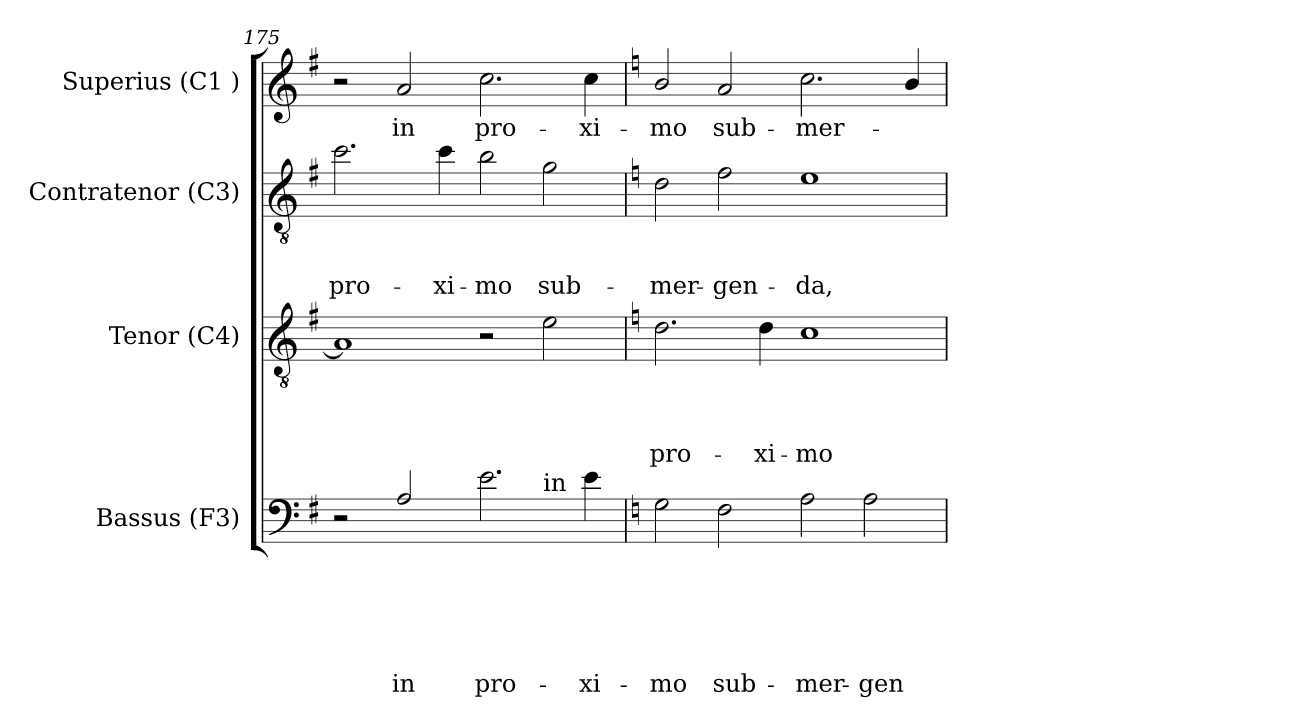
**kern	**text	**text	**text	**text	**text	**text	**kern	**text	**text	**text	**text	**kern	**text	**text	**text	**kern	**text
*part4	*part4	*part4	*part4	*part4	*part4	*part4	*part3	*part3	*part3	*part3	*part3	*part2	*part2	*part2	*part2	*part1	*part1
*staff4	*staff4	*staff4	*staff4	*staff4	*staff4	*staff4	*staff3	*staff3	*staff3	*staff3	*staff3	*staff2	*staff2	*staff2	*staff2	*staff1	*staff1
*I"Bassus (F3)	*	*	*	*	*	*	*I"Tenor (C4)	*	*	*	*	*I"Contratenor (C3)	*	*	*	*I"Superius (C1 )	*
*I'Bass.	*	*	*	*	*	*	*I'T.	*	*	*	*	*I'C.	*	*	*	*I'S.	*
*clefF4	*	*	*	*	*	*	*clefGv2	*	*	*	*	*clefGv2	*	*	*	*clefG2	*
*k[f#]	*	*	*	*	*	*	*k[f#]	*	*	*	*	*k[f#]	*	*	*	*k[f#]	*
*G:	*	*	*	*	*	*	*G:	*	*	*	*	*G:	*	*	*	*G:	*
=175	=175	=175	=175	=175	=175	=175	=175	=175	=175	=175	=175	=175	=175	=175	=175	=175	=175
!	!	!	!	!	!	!	!	!	!	!	!	!	!	!	!LO:LY:b	!	!
*^	*	*	*	*	*	*	*	*	*	*	*	*	*	*	*	*	*
2r	1.ryy	.	.	.	.	.	.	1A]	.	.	.	.	2.cc\	.	.	pro-	2r	.
!	!	!	!	!	!	!	!LO:LY:b	!	!	!	!	!	!	!	!	!	!	!LO:LY:b
2A/	.	.	.	.	.	.	in	.	.	.	.	.	.	.	.	.	2a/	-in
!	!	!	!	!	!	!	!	!	!	!	!	!	!	!	!	!LO:LY:b	!	!
.	.	.	.	.	.	.	.	.	.	.	.	.	4cc\	.	.	-xi-	.	.
!	!	!	!	!	!	!	!LO:LY:b	!	!	!	!	!	!	!	!	!LO:LY:b	!	!LO:LY:b
2.e\	.	.	.	.	.	.	pro-	2r	.	.	.	.	2b\	.	.	-mo	2.cc\	pro-
!	!LO:TX:a:t=in	!	!	!	!	!	!	!	!	!	!	!	!	!	!	!	!	!
!	!	!	!	!	!	!	!	!	!	!	!	!	!	!	!	!LO:LY:b	!	!
.	2ryy	.	.	.	.	.	.	2e\	.	.	.	.	2g\	.	.	sub-	.	.
!	!	!	!	!	!	!	!LO:LY:b	!	!	!	!	!	!	!	!	!	!	!LO:LY:b
4e\	.	.	.	.	.	.	-xi-	.	.	.	.	.	.	.	.	.	4cc\	-xi-
*v	*v	*	*	*	*	*	*	*	*	*	*	*	*	*	*	*	*	*
!!LO:LB:g=z
=176	=176	=176	=176	=176	=176	=176	=176	=176	=176	=176	=176	=176	=176	=176	=176	=176	=176
*k[]	*	*	*	*	*	*	*k[]	*	*	*	*	*k[]	*	*	*	*k[]	*
*C:	*	*	*	*	*	*	*C:	*	*	*	*	*C:	*	*	*	*C:	*
*^	*	*	*	*	*	*	*	*	*	*	*	*	*	*	*	*	*
!	!	!	!	!	!	!	!LO:LY:b	!	!	!	!	!LO:LY:b	!	!	!	!LO:LY:b	!	!LO:LY:b
*v	*v	*	*	*	*	*	*	*	*	*	*	*	*	*	*	*	*	*
2G\	.	.	.	.	.	-mo	2.d\	.	.	.	pro-	2d\	.	.	-mer-	2b/	-mo
!	!	!	!	!	!	!LO:LY:b	!	!	!	!	!	!	!	!	!LO:LY:b	!	!LO:LY:b
2F\	.	.	.	.	.	sub-	.	.	.	.	.	2f\	.	.	-gen-	2a/	sub-
!	!	!	!	!	!	!	!	!	!	!	!LO:LY:b	!	!	!	!	!	!
.	.	.	.	.	.	.	4d\	.	.	.	-xi-	.	.	.	.	.	.
!	!	!	!	!	!	!LO:LY:b	!	!	!	!	!LO:LY:b	!	!	!	!LO:LY:b	!	!LO:LY:b
2A\	.	.	.	.	.	-mer-	1c	.	.	.	-mo	1e	.	.	-da,	2.cc\	-mer-
!	!	!	!	!	!	!LO:LY:b	!	!	!	!	!	!	!	!	!	!	!
2A\	.	.	.	.	.	-gen-	.	.	.	.	.	.	.	.	.	.	.
.	.	.	.	.	.	.	.	.	.	.	.	.	.	.	.	4b/	.
=	=	=	=	=	=	=	=	=	=	=	=	=	=	=	=	=	=
*-	*-	*-	*-	*-	*-	*-	*-	*-	*-	*-	*-	*-	*-	*-	*-	*-	*-
